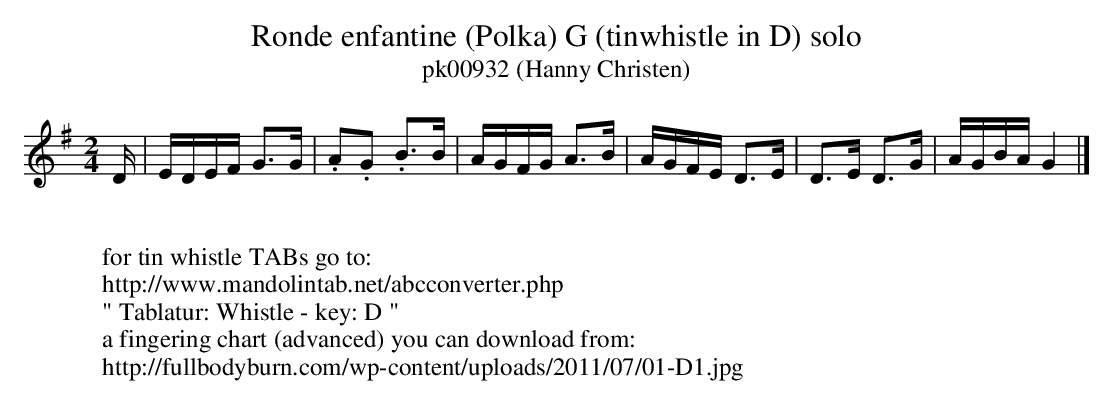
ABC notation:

X:1
T:Ronde enfantine (Polka) G (tinwhistle in D) solo
T:pk00932 (Hanny Christen)
M:2/4
L:1/16
K:G transpose=12
D | EDEF G3G | .A2.G2 .B3B | AGFG A3B | AGFE D3E | D3E D3G | AGBA G4 |]
W:
W:for tin whistle TABs go to:
W:http://www.mandolintab.net/abcconverter.php
W:" Tablatur: Whistle - key: D "
W:a fingering chart (advanced) you can download from:
W:http://fullbodyburn.com/wp-content/uploads/2011/07/01-D1.jpg
